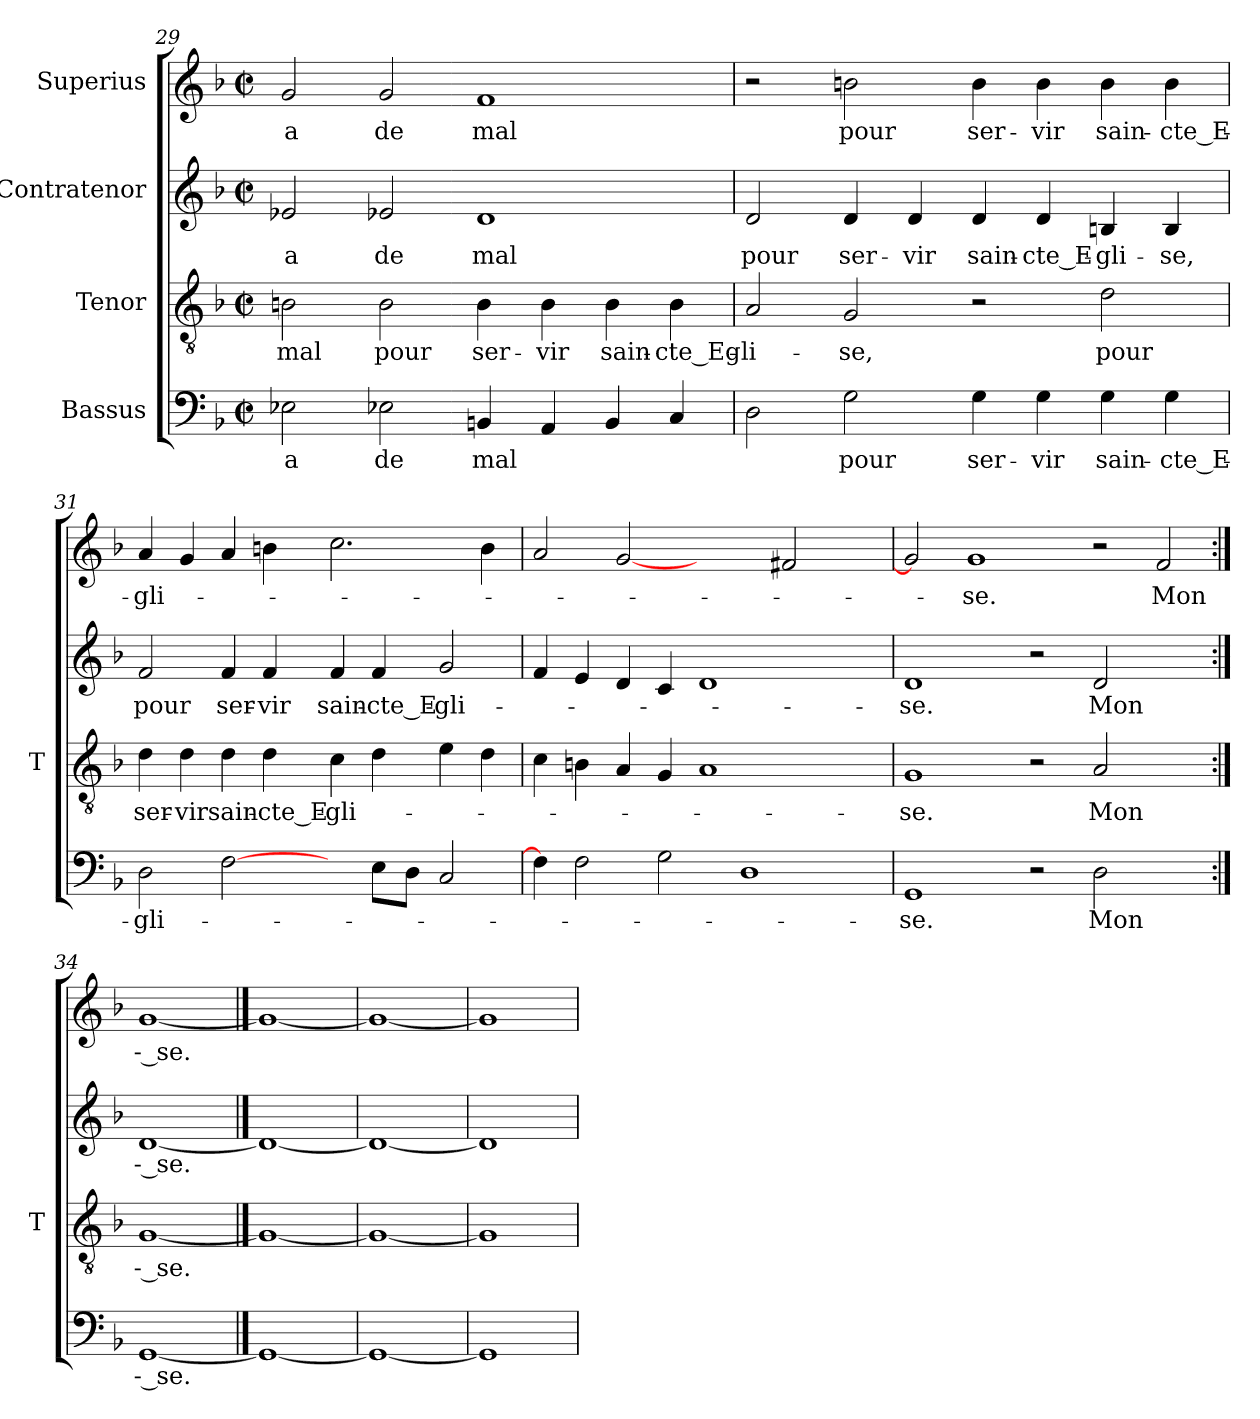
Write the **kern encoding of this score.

**kern	**text	**kern	**text	**kern	**text	**kern	**text
*part4	*part4	*part3	*part3	*part2	*part2	*part1	*part1
*staff4	*staff4	*staff3	*staff3	*staff2	*staff2	*staff1	*staff1
*I"Bassus	*	*I"Tenor	*	*I"Contratenor	*	*I"Superius	*
*	*	*I'T	*	*	*	*	*
*clefF4	*	*clefGv2	*	*clefG2	*	*clefG2	*
*k[b-]	*	*k[b-]	*	*k[b-]	*	*k[b-]	*
*F:	*	*F:	*	*F:	*	*F:	*
*M2/2	*	*M2/2	*	*M2/2	*	*M2/2	*
*met(c|)	*	*met(c|)	*	*met(c|)	*	*met(c|)	*
=29	=29	=29	=29	=29	=29	=29	=29
2E-X	-a	2Bn	-mal	2e-X	-a	2g	-a
2E-X	-de	2B	-pour	2e-X	-de	2g	-de
4BB	-mal	4B	ser-	1d	-mal	1f	-mal
4AA	.	4B	-vir	.	.	.	.
4BB	.	4B	sain-	.	.	.	.
4C	.	4B	cte_Eg-	.	.	.	.
=30	=30	=30	=30	=30	=30	=30	=30
2D	.	2A	li-	2d	-pour	2r	.
2G	-pour	2G	-se,	4d	ser-	2b	-pour
.	.	.	.	4d	-vir	.	.
4G	ser-	2r	.	4d	sain-	4b	ser-
4G	-vir	.	.	4d	cte_E-	4b	-vir
4G	sain-	2d	-pour	4B	gli-	4b	sain-
4G	cte_E-	.	.	4B	-se,	4b	cte_E-
=31	=31	=31	=31	=31	=31	=31	=31
2D	gli-	4d	ser-	2f	-pour	4a	gli-
.	.	4d	-vir	.	.	4g	.
[2F	.	4d	sain-	4f	ser-	4a	.
.	.	4d	cte_E-	4f	-vir	4b	.
4ryy	.	4c	gli-	4f	sain-	2.cc	.
8EL	.	4d	.	4f	cte_E-	.	.
8DJ	.	.	.	.	.	.	.
2C	.	4e	.	2g	gli-	.	.
.	.	4d	.	.	.	4b	.
!!LO:PB:g=z
=32	=32	=32	=32	=32	=32	=32	=32
4F]	.	4c	.	4f	.	2a	.
2F	.	4Bn	.	4e	.	.	.
.	.	4A	.	4d	.	[2g	.
2G	.	4G	.	4c	.	.	.
.	.	1A	.	1d	.	2ryy	.
1D	.	.	.	.	.	.	.
.	.	.	.	.	.	2f#X	.
.	.	4ryy	.	4ryy	.	4ryy	.
=33	=33	=33	=33	=33	=33	=33	=33
1GG	-se.	1G	-se.	1d	-se.	2g]	.
.	.	.	.	.	.	1g	-se.
2r	.	2r	.	2r	.	.	.
2D	-Mon	2A	-Mon	2d	-Mon	2r	.
2ryy	.	2ryy	.	2ryy	.	2f	-Mon
=34:|!	=34:|!	=34:|!	=34:|!	=34:|!	=34:|!	=34:|!	=34:|!
[1GG	-- se.	[1G	-- se.	[1d	-- se.	[1g	-- se.
==35	==35	==35	==35	==35	==35	==35	==35
1GG_	.	1G_	.	1d_	.	1g_	.
=36	=36	=36	=36	=36	=36	=36	=36
1GG_	.	1G_	.	1d_	.	1g_	.
=37	=37	=37	=37	=37	=37	=37	=37
1GG]	.	1G]	.	1d]	.	1g]	.
=	=	=	=	=	=	=	=
*-	*-	*-	*-	*-	*-	*-	*-
